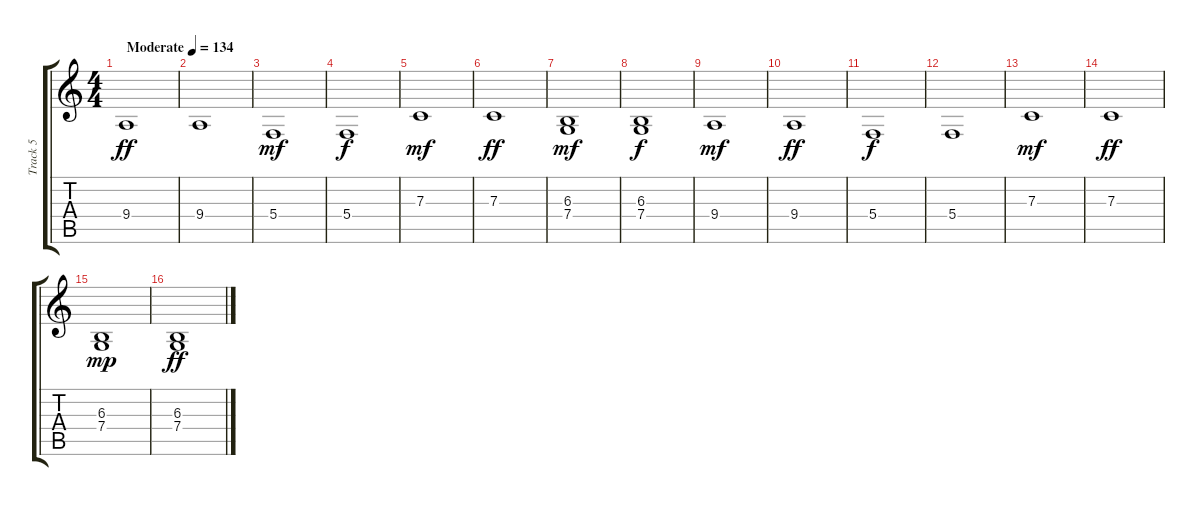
\track ("Track 5" "Track 5") {instrument stringensemble1}
\staff {score tabs}
\tuning (D4 A3 F3 C3 G2 C2) {hide}
\ts (4 4)
\tempo (134 "Moderate")
\clef g2
\ks c
9.4.1{dy ff instrument stringensemble1} |
9.4.1 |
5.4.1{dy mf} |
5.4.1{dy f} |
7.3.1{dy mf} |
7.3.1{dy ff} |
(6.3 7.4).1{dy mf} |
(6.3 7.4).1{dy f} |
9.4.1{dy mf} |
9.4.1{dy ff} |
5.4.1{dy f} |
5.4.1 |
7.3.1{dy mf} |
7.3.1{dy ff} |
(6.3 7.4).1{dy mp} |
(6.3 7.4).1{dy ff}
